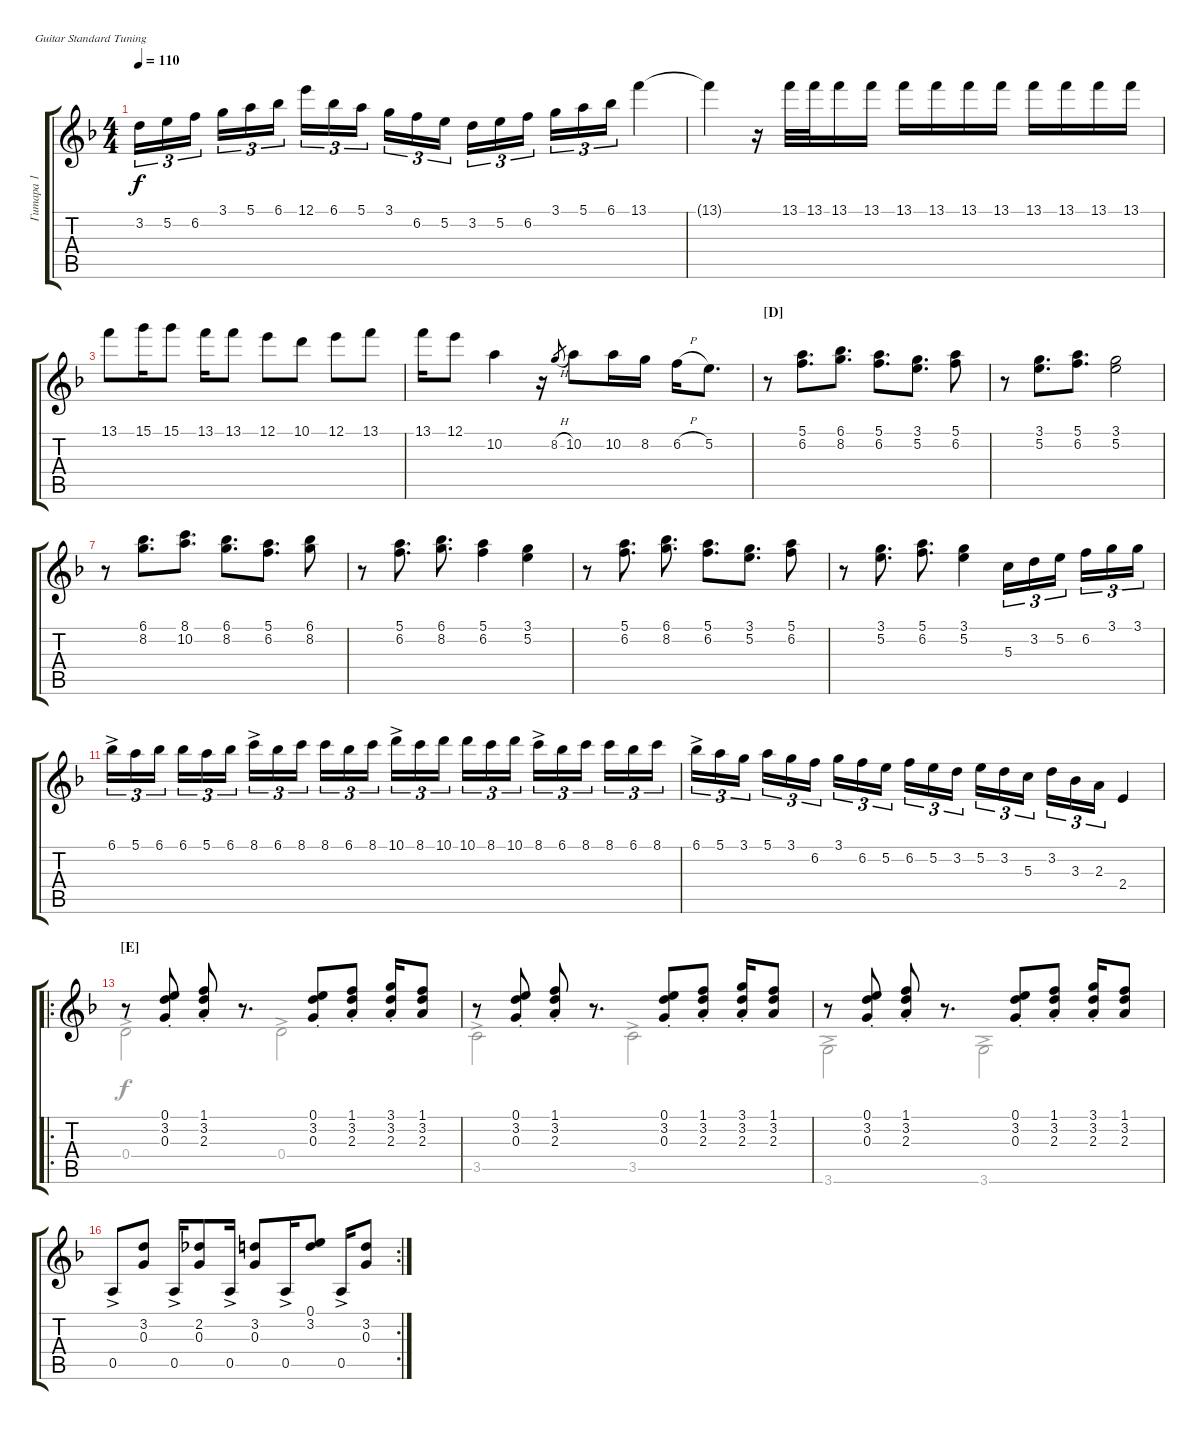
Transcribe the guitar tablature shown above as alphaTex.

\bracketExtendMode groupsimilarinstruments
\multiTrackTrackNamePolicy hidden
\firstSystemTrackNameMode fullname
\otherSystemsTrackNameMode fullname
\otherSystemsTrackNameOrientation horizontal
\defaultBarNumberDisplay FirstOfSystem
\track ("Гитара 1" "N-Gt") {instrument acousticguitarnylon}
\staff {score tabs}
\tuning (E4 B3 G3 D3 A2 E2)
\voice
\ts (4 4)
\tempo 110
\clef g2
\ks dminor
3.2.16{tu (3 2) dy f} 5.2.16{tu (3 2)} 6.2.16{tu (3 2)} 3.1.16{tu (3 2)} 5.1.16{tu (3 2)} 6.1.16{tu (3 2)} 12.1.16{tu (3 2)} 6.1.16{tu (3 2)} 5.1.16{tu (3 2)} 3.1.16{tu (3 2)} 6.2.16{tu (3 2)} 5.2.16{tu (3 2)} 3.2.16{tu (3 2)} 5.2.16{tu (3 2)} 6.2.16{tu (3 2)} 3.1.16{tu (3 2)} 5.1.16{tu (3 2)} 6.1.16{tu (3 2)} 13.1.4 |
13.1{t}.4 r.16 13.1.32 13.1.32 13.1.16 13.1.16 13.1.16 13.1.16 13.1.16 13.1.16 13.1.16 13.1.16 13.1.16 13.1.16 |
13.1.8 15.1.16 15.1.8 13.1.16 13.1.8 12.1.8 10.1.8 12.1.8 13.1.8 |
13.1.16 12.1.8 10.2.4 r.16 8.2{h}.8{gr} 10.2.8 10.2.16 8.2.16 6.2{h}.16 5.2.8{d} |
\section ("D" "")
r.8 (5.1 6.2).8{d beam merge} (6.1 8.2).8{d} (5.1 6.2).8{d} (3.1 5.2).8{d} (5.1 6.2).8 |
r.8 (3.1 5.2).8{d beam merge} (5.1 6.2).8{d} (3.1 5.2).2 |
r.8 (6.1 8.2).8{d beam merge} (8.1 10.2).8{d} (6.1 8.2).8{d} (5.1 6.2).8{d} (6.1 8.2).8 |
r.8 (5.1 6.2).8{d} (6.1 8.2).8{d} (5.1 6.2).4 (3.1 5.2).4 |
r.8 (5.1 6.2).8{d} (6.1 8.2).8{d} (5.1 6.2).8{d} (3.1 5.2).8{d} (5.1 6.2).8 |
r.8 (3.1 5.2).8{d} (5.1 6.2).8{d} (3.1 5.2).4 5.3.16{tu (3 2)} 3.2.16{tu (3 2)} 5.2.16{tu (3 2)} 6.2.16{tu (3 2)} 3.1.16{tu (3 2)} 3.1.16{tu (3 2)} |
6.1{ac}.16{tu (3 2)} 5.1.16{tu (3 2)} 6.1.16{tu (3 2)} 6.1.16{tu (3 2)} 5.1.16{tu (3 2)} 6.1.16{tu (3 2)} 8.1{ac}.16{tu (3 2)} 6.1.16{tu (3 2)} 8.1.16{tu (3 2)} 8.1.16{tu (3 2)} 6.1.16{tu (3 2)} 8.1.16{tu (3 2)} 10.1{ac}.16{tu (3 2)} 8.1.16{tu (3 2)} 10.1.16{tu (3 2)} 10.1.16{tu (3 2)} 8.1.16{tu (3 2)} 10.1.16{tu (3 2)} 8.1{ac}.16{tu (3 2)} 6.1.16{tu (3 2)} 8.1.16{tu (3 2)} 8.1.16{tu (3 2)} 6.1.16{tu (3 2)} 8.1.16{tu (3 2)} |
6.1{ac}.16{tu (3 2)} 5.1.16{tu (3 2)} 3.1.16{tu (3 2)} 5.1.16{tu (3 2)} 3.1.16{tu (3 2)} 6.2.16{tu (3 2)} 3.1.16{tu (3 2)} 6.2.16{tu (3 2)} 5.2.16{tu (3 2)} 6.2.16{tu (3 2)} 5.2.16{tu (3 2)} 3.2.16{tu (3 2)} 5.2.16{tu (3 2)} 3.2.16{tu (3 2)} 5.3.16{tu (3 2)} 3.2.16{tu (3 2)} 3.3.16{tu (3 2)} 2.3.16{tu (3 2)} 2.4.4 |
\ro
\section ("E" "")
r.8 (3.2{st} 0.3{st} 0.1{st}).8 (2.3{st} 3.2{st} 1.1{st}).8 r.8{d} (0.3{st} 3.2{st} 0.1{st}).8 (2.3{st} 3.2{st} 1.1{st}).8 (2.3{st} 3.2{st} 3.1{st}).16 (2.3 3.2 1.1).8 |
r.8 (3.2{st} 0.3{st} 0.1{st}).8 (2.3{st} 3.2{st} 1.1{st}).8 r.8{d} (0.3{st} 3.2{st} 0.1{st}).8 (2.3{st} 3.2{st} 1.1{st}).8 (2.3{st} 3.2{st} 3.1{st}).16 (2.3 3.2 1.1).8 |
r.8 (3.2{st} 0.3{st} 0.1{st}).8 (2.3{st} 3.2{st} 1.1{st}).8 r.8{d} (0.3{st} 3.2{st} 0.1{st}).8 (2.3{st} 3.2{st} 1.1{st}).8 (2.3{st} 3.2{st} 3.1{st}).16 (2.3 3.2 1.1).8 |
\rc 2
0.5{ac}.8 (0.3 3.2).8 0.5{ac}.16 (0.3 2.2).8 0.5{ac}.16 (0.3 3.2).8 0.5{ac}.16 (3.2 0.1).8 0.5{ac}.16 (0.3 3.2).8
\voice
\clef g2
\ottava regular
\simile none
\ks dminor
|
|
|
|
|
|
|
|
|
|
|
|
0.4{ac}.2{dy f} 0.4{ac}.2 |
3.5{ac}.2 3.5{ac}.2 |
3.6{ac}.2 3.6{ac}.2 |
